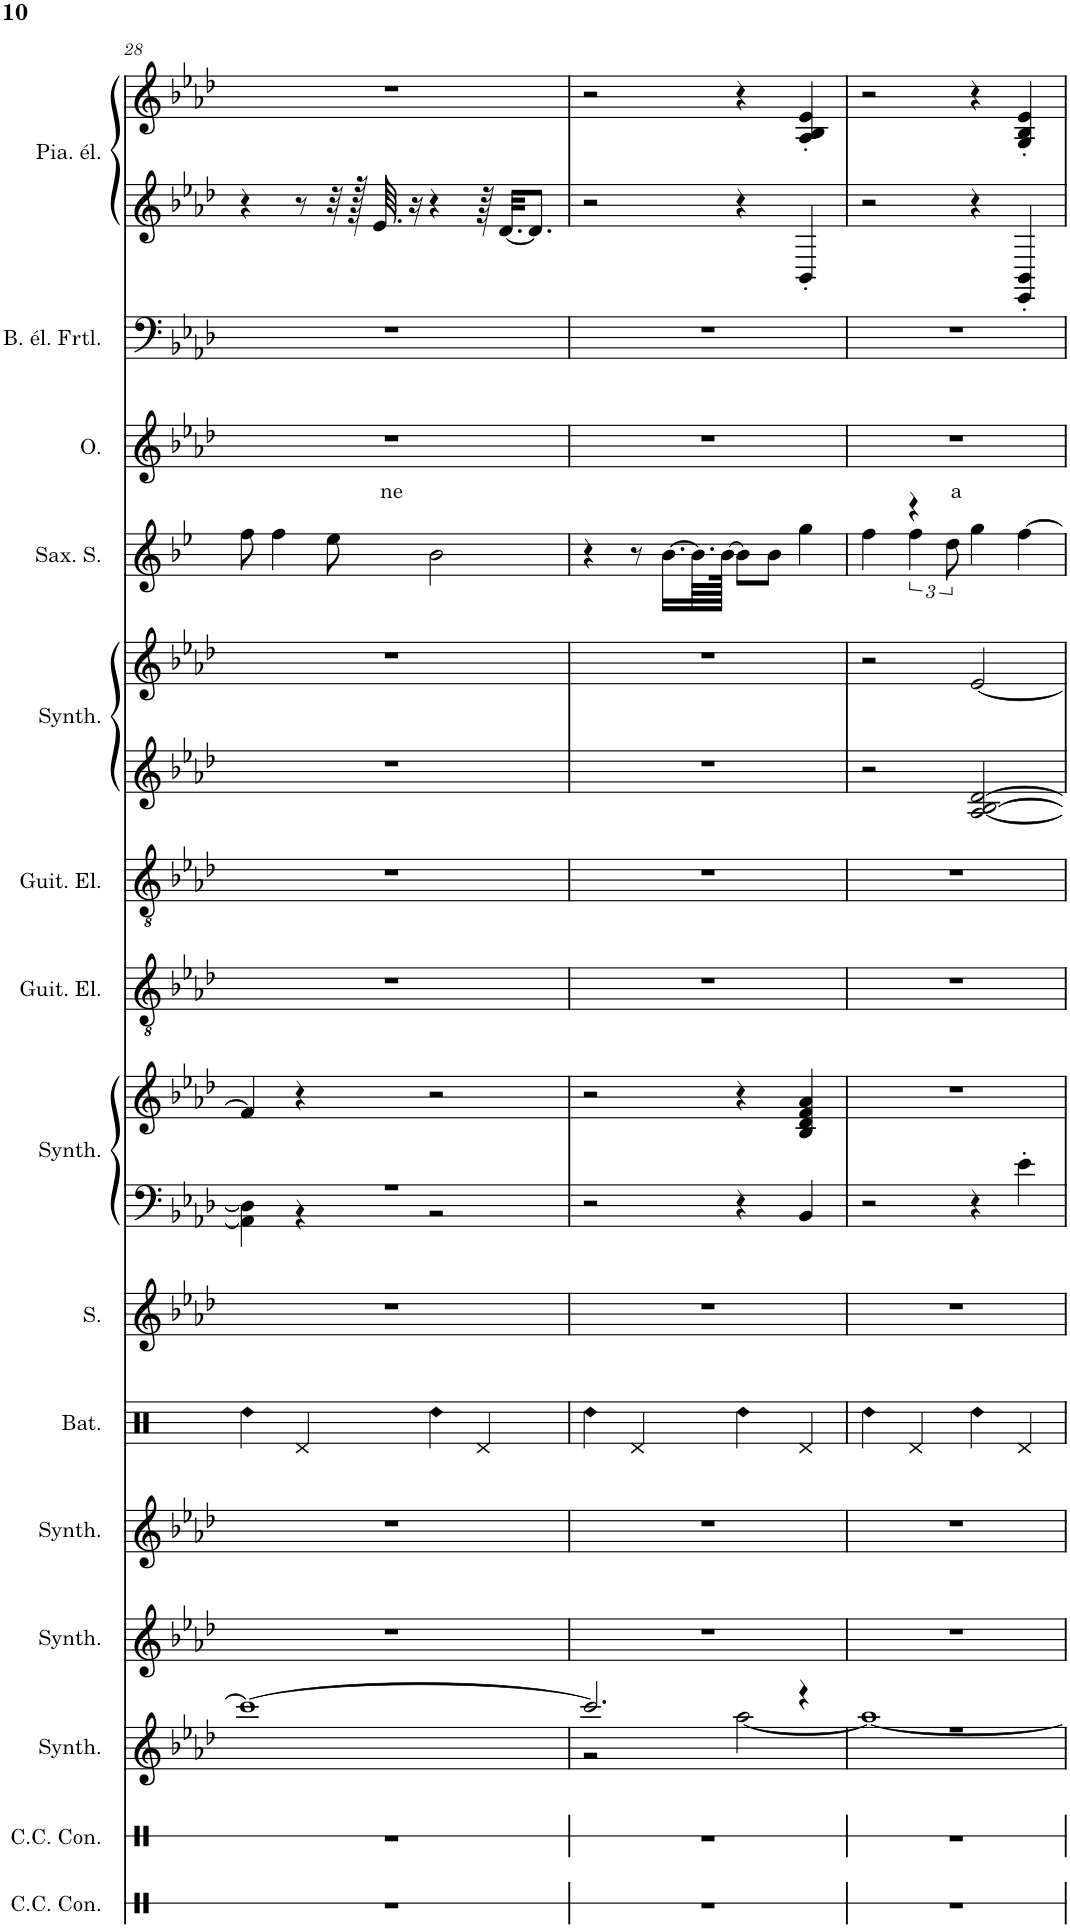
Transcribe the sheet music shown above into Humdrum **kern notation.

**kern	**kern	**kern	**kern	**kern	**kern	**kern	**kern	**kern	**kern	**kern	**kern	**kern	**kern	**kern	**text	**kern	**kern	**kern
*part15	*part14	*part13	*part12	*part11	*part10	*part9	*part8	*part8	*part7	*part6	*part5	*part5	*part4	*part3	*part3	*part2	*part1	*part1
*staff18	*staff17	*staff16	*staff15	*staff14	*staff13	*staff12	*staff11	*staff10	*staff9	*staff8	*staff7	*staff6	*staff5	*staff4	*staff4	*staff3	*staff2	*staff1
*I"Caisse claire de concert	*I"Caisse claire de concert	*I"Synthétiseur Pad	*I"Synthétiseur de dents de scie	*I"Synthétiseur d'effets	*I"Batterie	*I"Soprano	*I"Synthétiseur Pad	*	*I"Guitare électrique	*I"Guitare électrique	*I"Synthétiseur d'instruments à cordes	*	*I"Saxophone Soprano	*I"Oud	*	*I"Basse électrique fretless	*I"Piano électrique	*
*I'C.C. Con.	*I'C.C. Con.	*I'Synth.	*I'Synth.	*I'Synth.	*I'Bat.	*I'S.	*I'Synth.	*	*I'Guit. El.	*I'Guit. El.	*I'Synth.	*	*I'Sax. S.	*I'O.	*	*I'B. él. Frtl.	*I'Pia. él.	*
!!LO:PB:g=z
*clefX	*clefX	*clefG2	*clefG2	*clefG2	*clefX	*clefG2	*clefF4	*clefG2	*clefGv2	*clefGv2	*clefG2	*clefG2	*clefG2	*clefG2	*	*clefF4	*clefG2	*clefG2
*	*	*	*	*	*	*	*	*	*	*	*	*	*Trd1c2	*Trd7c12	*	*Trd7c12	*	*
*k[b-e-a-d-]	*k[b-e-a-d-]	*k[b-e-a-d-]	*k[b-e-a-d-]	*k[b-e-a-d-]	*k[]	*k[b-e-a-d-]	*k[b-e-a-d-]	*k[b-e-a-d-]	*k[b-e-a-d-]	*k[b-e-a-d-]	*k[b-e-a-d-]	*k[b-e-a-d-]	*k[b-e-]	*k[b-e-a-d-]	*	*k[b-e-a-d-]	*k[b-e-a-d-]	*k[b-e-a-d-]
*M4/4	*M4/4	*M4/4	*M4/4	*M4/4	*M4/4	*M4/4	*M4/4	*M4/4	*M4/4	*M4/4	*M4/4	*M4/4	*M4/4	*M4/4	*	*M4/4	*M4/4	*M4/4
=28	=28	=28	=28	=28	=28	=28	=28	=28	=28	=28	=28	=28	=28	=28	=28	=28	=28	=28
!	!	!	!	!	!LO:N:head=diamond	!	!	!	!	!	!	!	!	!	!LO:LY:b	!	!	!
*	*	*	*	*	*	*	*^	*	*	*	*	*	*	*	*	*	*	*
1r	1r	1ccc_	1r	1r	4Rdd\	1r	1r	4AA-\] 4D-\]	4f/]	1r	1r	1r	1r	8ff\	1r	ne	1r	4r	1r
.	.	.	.	.	.	.	.	.	.	.	.	.	.	4ff\	.	.	.	.	.
.	.	.	.	.	4Rd/	.	.	4r	4r	.	.	.	.	.	.	.	.	8r	.
.	.	.	.	.	.	.	.	.	.	.	.	.	.	8ee-\	.	.	.	32r	.
.	.	.	.	.	.	.	.	.	.	.	.	.	.	.	.	.	.	128r	.
.	.	.	.	.	.	.	.	.	.	.	.	.	.	.	.	.	.	64.e-/	.
.	.	.	.	.	.	.	.	.	.	.	.	.	.	.	.	.	.	16r	.
!	!	!	!	!	!LO:N:head=diamond	!	!	!	!	!	!	!	!	!	!	!	!	!	!
.	.	.	.	.	4Rdd\	.	.	2r	2r	.	.	.	.	2b-\	.	.	.	4r	.
.	.	.	.	.	4Rd/	.	.	.	.	.	.	.	.	.	.	.	.	64r	.
.	.	.	.	.	.	.	.	.	.	.	.	.	.	.	.	.	.	[32.d-/KKL	.
.	.	.	.	.	.	.	.	.	.	.	.	.	.	.	.	.	.	8.d-/J]	.
*	*	*	*	*	*	*	*v	*v	*	*	*	*	*	*	*	*	*	*	*
=29	=29	=29	=29	=29	=29	=29	=29	=29	=29	=29	=29	=29	=29	=29	=29	=29	=29	=29
*	*	*^	*	*	*	*	*	*	*	*	*	*	*	*	*	*	*	*
!	!	!	!	!	!	!LO:N:head=diamond	!	!	!	!	!	!	!	!	!	!	!	!	!
1r	1r	2.ccc/]	2r	1r	1r	4Rdd\	1r	2r	2r	1r	1r	1r	1r	4r	1r	.	1r	2r	2r
.	.	.	.	.	.	4Rd/	.	.	.	.	.	.	.	8r	.	.	.	.	.
.	.	.	.	.	.	.	.	.	.	.	.	.	.	[16.b-\LL	.	.	.	.	.
.	.	.	.	.	.	.	.	.	.	.	.	.	.	64.b-\LL]	.	.	.	.	.
.	.	.	.	.	.	.	.	.	.	.	.	.	.	[128b-\JJJJk	.	.	.	.	.
!	!	!	!	!	!	!LO:N:head=diamond	!	!	!	!	!	!	!	!	!	!	!	!	!
.	.	.	[2aa-\	.	.	4Rdd\	.	4r	4r	.	.	.	.	8b-\L]	.	.	.	4r	4r
.	.	.	.	.	.	.	.	.	.	.	.	.	.	8b-\J	.	.	.	.	.
.	.	4r	.	.	.	4Rd/	.	4BB-/	4B-/ 4d-/ 4f/ 4a-/	.	.	.	.	4gg\	.	.	.	4BB-'/	4A-/' 4B-/' 4e-/'
=30	=30	=30	=30	=30	=30	=30	=30	=30	=30	=30	=30	=30	=30	=30	=30	=30	=30	=30	=30
!	!	!	!	!	!	!LO:N:head=diamond	!	!	!	!	!	!	!	!	!	!LO:LY:b	!	!	!
*	*	*	*	*	*	*	*	*	*	*	*	*	*	*^	*	*	*	*	*
1r	1r	1r	1aa-_	1r	1r	4Rdd\	1r	2r	1r	1r	1r	2r	2r	4ff\	4ryy	1r	a	1r	2r	2r
.	.	.	.	.	.	4Rd/	.	.	.	.	.	.	.	4r	6ff\	.	.	.	.	.
.	.	.	.	.	.	.	.	.	.	.	.	.	.	.	12dd\	.	.	.	.	.
!	!	!	!	!	!	!LO:N:head=diamond	!	!	!	!	!	!	!	!	!	!	!	!	!	!
.	.	.	.	.	.	4Rdd\	.	4r	.	.	.	[2A-/ [2B-/ [2d-/	[2e-/	4gg\	2ryy	.	.	.	4r	4r
.	.	.	.	.	.	4Rd/	.	4e-'\	.	.	.	.	.	[4ff\	.	.	.	.	4EE-/' 4BB-/'	4G/' 4B-/' 4e-/'
*	*	*v	*v	*	*	*	*	*	*	*	*	*	*	*v	*v	*	*	*	*	*
=	=	=	=	=	=	=	=	=	=	=	=	=	=	=	=	=	=	=
*-	*-	*-	*-	*-	*-	*-	*-	*-	*-	*-	*-	*-	*-	*-	*-	*-	*-	*-
